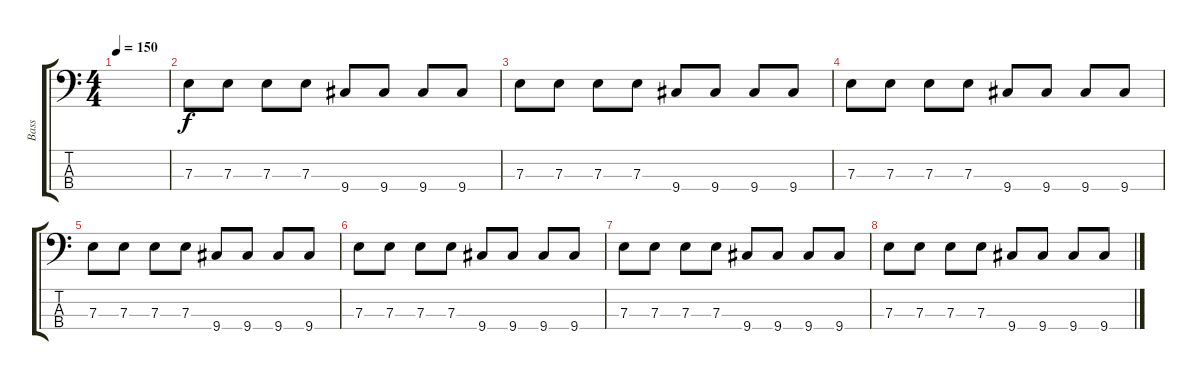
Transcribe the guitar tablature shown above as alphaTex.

\track ("Bass" "Bass") {instrument electricbassfinger}
\staff {score tabs}
\tuning (G2 D2 A1 E1) {hide}
\ts (4 4)
\tempo 150
\clef f4
\ks c
|
7.3.8 7.3.8 7.3.8 7.3.8 9.4.8 9.4.8 9.4.8 9.4.8 |
7.3.8 7.3.8 7.3.8 7.3.8 9.4.8 9.4.8 9.4.8 9.4.8 |
7.3.8 7.3.8 7.3.8 7.3.8 9.4.8 9.4.8 9.4.8 9.4.8 |
7.3.8 7.3.8 7.3.8 7.3.8 9.4.8 9.4.8 9.4.8 9.4.8 |
7.3.8 7.3.8 7.3.8 7.3.8 9.4.8 9.4.8 9.4.8 9.4.8 |
7.3.8 7.3.8 7.3.8 7.3.8 9.4.8 9.4.8 9.4.8 9.4.8 |
7.3.8 7.3.8 7.3.8 7.3.8 9.4.8 9.4.8 9.4.8 9.4.8
